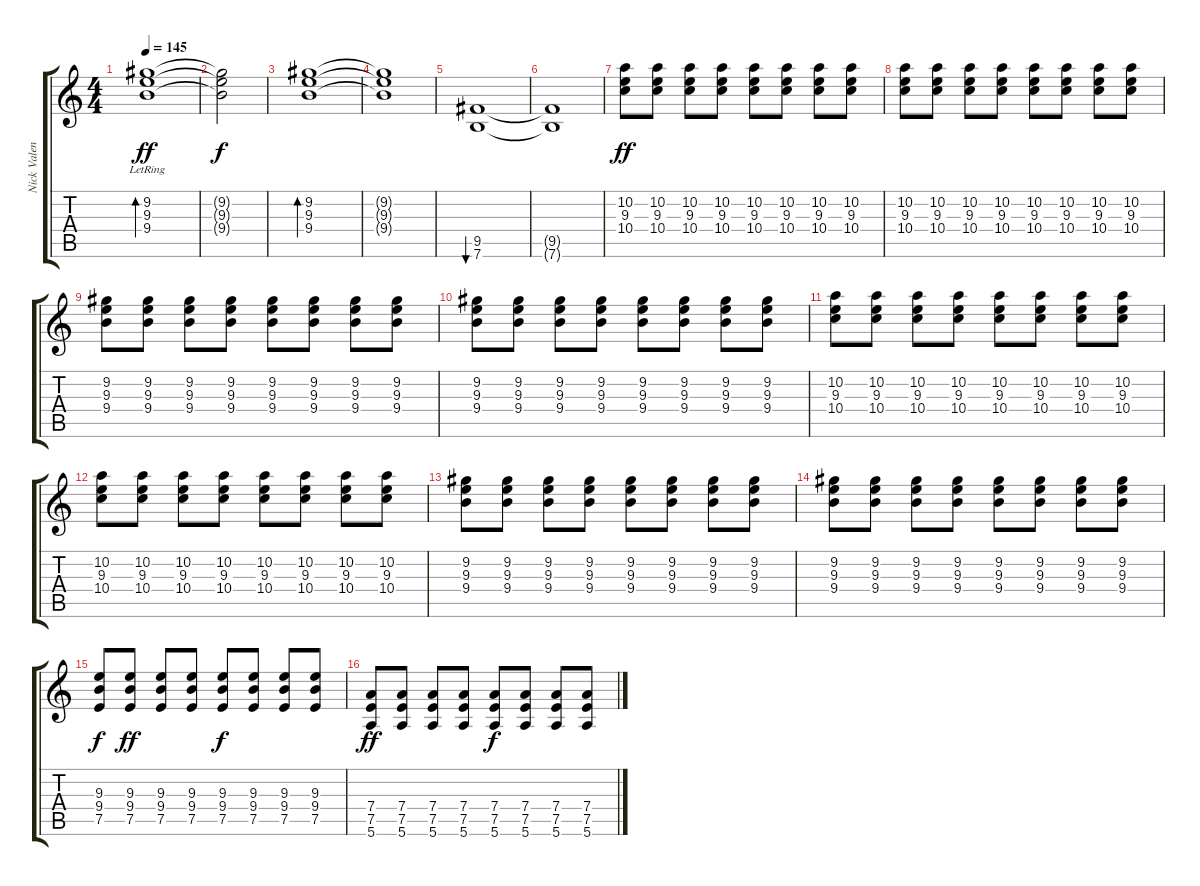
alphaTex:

\track ("Nick Valensi" "Nick Valen") {instrument distortionguitar}
\staff {score tabs}
\tuning (E4 B3 G3 D3 A2 E2) {hide}
\ts (4 4)
\tempo 145
\clef g2
\ks c
(9.2{lr} 9.3{lr} 9.4).1{bd 60 dy ff instrument distortionguitar} |
(9.2{t} 9.3{t} 9.4{t}).2{dy f} |
(9.2 9.3 9.4).1{bd 60} |
(9.2{t} 9.3{t} 9.4{t}).1 |
(9.5 7.6).1{bu 60} |
(9.5{t} 7.6{t}).1 |
(10.2 9.3 10.4).8{dy ff} (10.2 9.3 10.4).8 (10.2 9.3 10.4).8 (10.2 9.3 10.4).8 (10.2 9.3 10.4).8 (10.2 9.3 10.4).8 (10.2 9.3 10.4).8 (10.2 9.3 10.4).8 |
(10.2 9.3 10.4).8 (10.2 9.3 10.4).8 (10.2 9.3 10.4).8 (10.2 9.3 10.4).8 (10.2 9.3 10.4).8 (10.2 9.3 10.4).8 (10.2 9.3 10.4).8 (10.2 9.3 10.4).8 |
(9.2 9.3 9.4).8 (9.2 9.3 9.4).8 (9.2 9.3 9.4).8 (9.2 9.3 9.4).8 (9.2 9.3 9.4).8 (9.2 9.3 9.4).8 (9.2 9.3 9.4).8 (9.2 9.3 9.4).8 |
(9.2 9.3 9.4).8 (9.2 9.3 9.4).8 (9.2 9.3 9.4).8 (9.2 9.3 9.4).8 (9.2 9.3 9.4).8 (9.2 9.3 9.4).8 (9.2 9.3 9.4).8 (9.2 9.3 9.4).8 |
(10.2 9.3 10.4).8 (10.2 9.3 10.4).8 (10.2 9.3 10.4).8 (10.2 9.3 10.4).8 (10.2 9.3 10.4).8 (10.2 9.3 10.4).8 (10.2 9.3 10.4).8 (10.2 9.3 10.4).8 |
(10.2 9.3 10.4).8 (10.2 9.3 10.4).8 (10.2 9.3 10.4).8 (10.2 9.3 10.4).8 (10.2 9.3 10.4).8 (10.2 9.3 10.4).8 (10.2 9.3 10.4).8 (10.2 9.3 10.4).8 |
(9.2 9.3 9.4).8 (9.2 9.3 9.4).8 (9.2 9.3 9.4).8 (9.2 9.3 9.4).8 (9.2 9.3 9.4).8 (9.2 9.3 9.4).8 (9.2 9.3 9.4).8 (9.2 9.3 9.4).8 |
(9.2 9.3 9.4).8 (9.2 9.3 9.4).8 (9.2 9.3 9.4).8 (9.2 9.3 9.4).8 (9.2 9.3 9.4).8 (9.2 9.3 9.4).8 (9.2 9.3 9.4).8 (9.2 9.3 9.4).8 |
(9.3 9.4 7.5).8{dy f} (9.3 9.4 7.5).8{dy ff} (9.3 9.4 7.5).8 (9.3 9.4 7.5).8 (9.3 9.4 7.5).8{dy f} (9.3 9.4 7.5).8 (9.3 9.4 7.5).8 (9.3 9.4 7.5).8 |
(7.4 7.5 5.6).8{dy ff} (7.4 7.5 5.6).8 (7.4 7.5 5.6).8 (7.4 7.5 5.6).8 (7.4 7.5 5.6).8{dy f} (7.4 7.5 5.6).8 (7.4 7.5 5.6).8 (7.4 7.5 5.6).8
